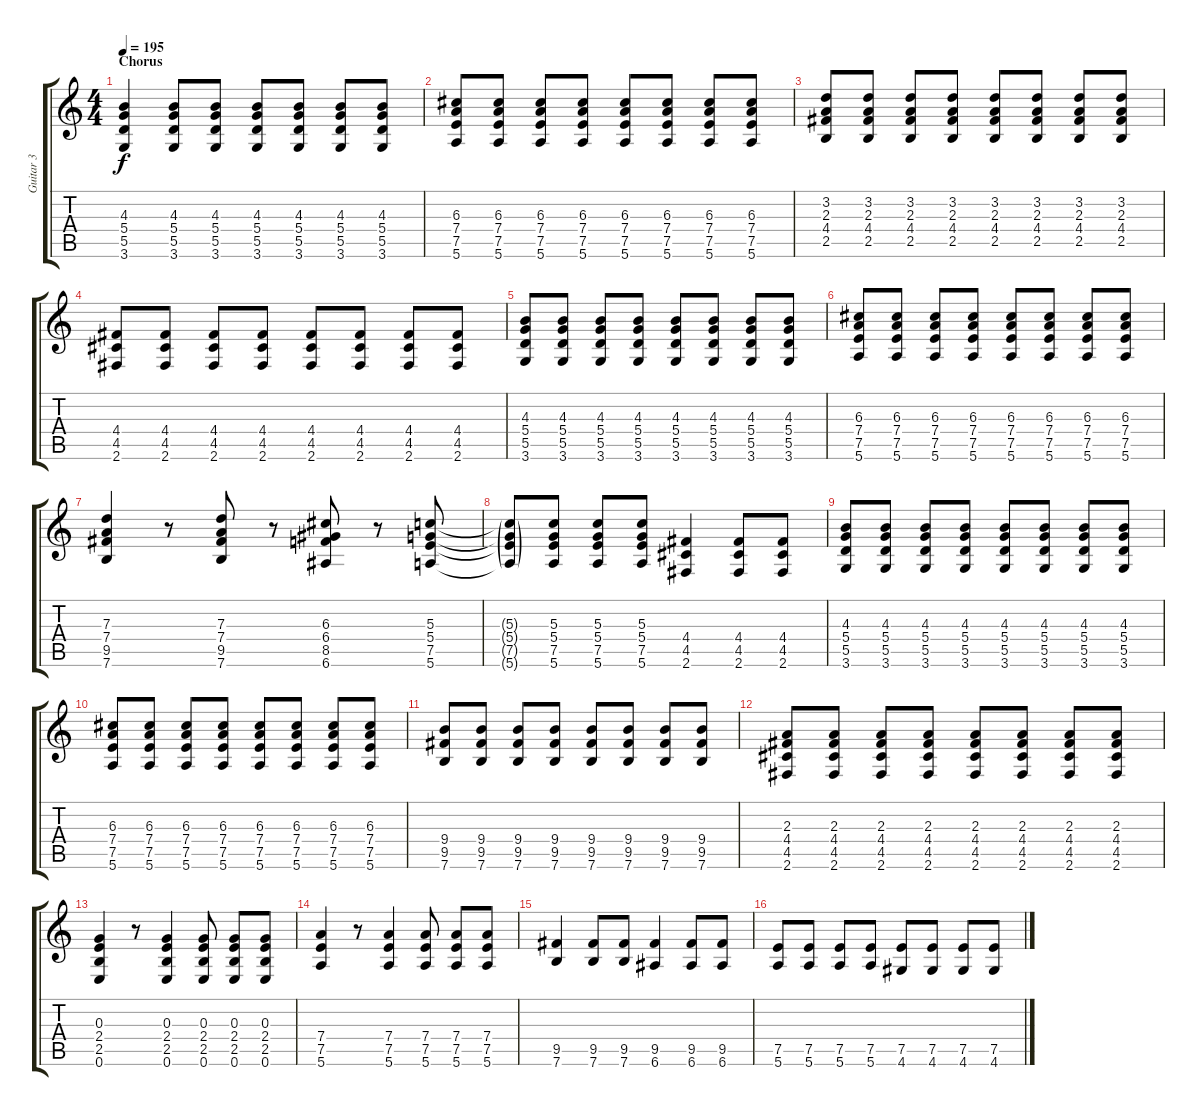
\track ("Guitar 3" "Guitar 3") {instrument electricguitarclean}
\staff {score tabs}
\tuning (E4 B3 G3 D3 A2 E2) {hide}
\ts (4 4)
\section ("" "Chorus")
\tempo 195
\clef g2
\ks c
(4.3 5.4 5.5 3.6).4{dy f} (4.3 5.4 5.5 3.6).8 (4.3 5.4 5.5 3.6).8 (4.3 5.4 5.5 3.6).8 (4.3 5.4 5.5 3.6).8 (4.3 5.4 5.5 3.6).8 (4.3 5.4 5.5 3.6).8 |
(6.3 7.4 7.5 5.6).8 (6.3 7.4 7.5 5.6).8 (6.3 7.4 7.5 5.6).8 (6.3 7.4 7.5 5.6).8 (6.3 7.4 7.5 5.6).8 (6.3 7.4 7.5 5.6).8 (6.3 7.4 7.5 5.6).8 (6.3 7.4 7.5 5.6).8 |
(3.2 2.3 4.4 2.5).8 (3.2 2.3 4.4 2.5).8 (3.2 2.3 4.4 2.5).8 (3.2 2.3 4.4 2.5).8 (3.2 2.3 4.4 2.5).8 (3.2 2.3 4.4 2.5).8 (3.2 2.3 4.4 2.5).8 (3.2 2.3 4.4 2.5).8 |
(4.4 4.5 2.6).8 (4.4 4.5 2.6).8 (4.4 4.5 2.6).8 (4.4 4.5 2.6).8 (4.4 4.5 2.6).8 (4.4 4.5 2.6).8 (4.4 4.5 2.6).8 (4.4 4.5 2.6).8 |
(4.3 5.4 5.5 3.6).8 (4.3 5.4 5.5 3.6).8 (4.3 5.4 5.5 3.6).8 (4.3 5.4 5.5 3.6).8 (4.3 5.4 5.5 3.6).8 (4.3 5.4 5.5 3.6).8 (4.3 5.4 5.5 3.6).8 (4.3 5.4 5.5 3.6).8 |
(6.3 7.4 7.5 5.6).8 (6.3 7.4 7.5 5.6).8 (6.3 7.4 7.5 5.6).8 (6.3 7.4 7.5 5.6).8 (6.3 7.4 7.5 5.6).8 (6.3 7.4 7.5 5.6).8 (6.3 7.4 7.5 5.6).8 (6.3 7.4 7.5 5.6).8 |
(7.3 7.4 9.5 7.6).4 r.8 (7.3 7.4 9.5 7.6).8 r.8 (6.3 6.4 8.5 6.6).8 r.8 (5.3 5.4 7.5 5.6).8 |
(5.3{g t} 5.4{g t} 7.5{g t} 5.6{g t}).8 (5.3 5.4 7.5 5.6).8 (5.3 5.4 7.5 5.6).8 (5.3 5.4 7.5 5.6).8 (4.4 4.5 2.6).4 (4.4 4.5 2.6).8 (4.4 4.5 2.6).8 |
(4.3 5.4 5.5 3.6).8 (4.3 5.4 5.5 3.6).8 (4.3 5.4 5.5 3.6).8 (4.3 5.4 5.5 3.6).8 (4.3 5.4 5.5 3.6).8 (4.3 5.4 5.5 3.6).8 (4.3 5.4 5.5 3.6).8 (4.3 5.4 5.5 3.6).8 |
(6.3 7.4 7.5 5.6).8 (6.3 7.4 7.5 5.6).8 (6.3 7.4 7.5 5.6).8 (6.3 7.4 7.5 5.6).8 (6.3 7.4 7.5 5.6).8 (6.3 7.4 7.5 5.6).8 (6.3 7.4 7.5 5.6).8 (6.3 7.4 7.5 5.6).8 |
(9.4 9.5 7.6).8 (9.4 9.5 7.6).8 (9.4 9.5 7.6).8 (9.4 9.5 7.6).8 (9.4 9.5 7.6).8 (9.4 9.5 7.6).8 (9.4 9.5 7.6).8 (9.4 9.5 7.6).8 |
(2.3 4.4 4.5 2.6).8 (2.3 4.4 4.5 2.6).8 (2.3 4.4 4.5 2.6).8 (2.3 4.4 4.5 2.6).8 (2.3 4.4 4.5 2.6).8 (2.3 4.4 4.5 2.6).8 (2.3 4.4 4.5 2.6).8 (2.3 4.4 4.5 2.6).8 |
(0.3 2.4 2.5 0.6).4 r.8 (0.3 2.4 2.5 0.6).4 (0.3 2.4 2.5 0.6).8 (0.3 2.4 2.5 0.6).8 (0.3 2.4 2.5 0.6).8 |
(7.4 7.5 5.6).4 r.8 (7.4 7.5 5.6).4 (7.4 7.5 5.6).8 (7.4 7.5 5.6).8 (7.4 7.5 5.6).8 |
(9.5 7.6).4 (9.5 7.6).8 (9.5 7.6).8 (9.5 6.6).4 (9.5 6.6).8 (9.5 6.6).8 |
(7.5 5.6).8 (7.5 5.6).8 (7.5 5.6).8 (7.5 5.6).8 (7.5 4.6).8 (7.5 4.6).8 (7.5 4.6).8 (7.5 4.6).8
